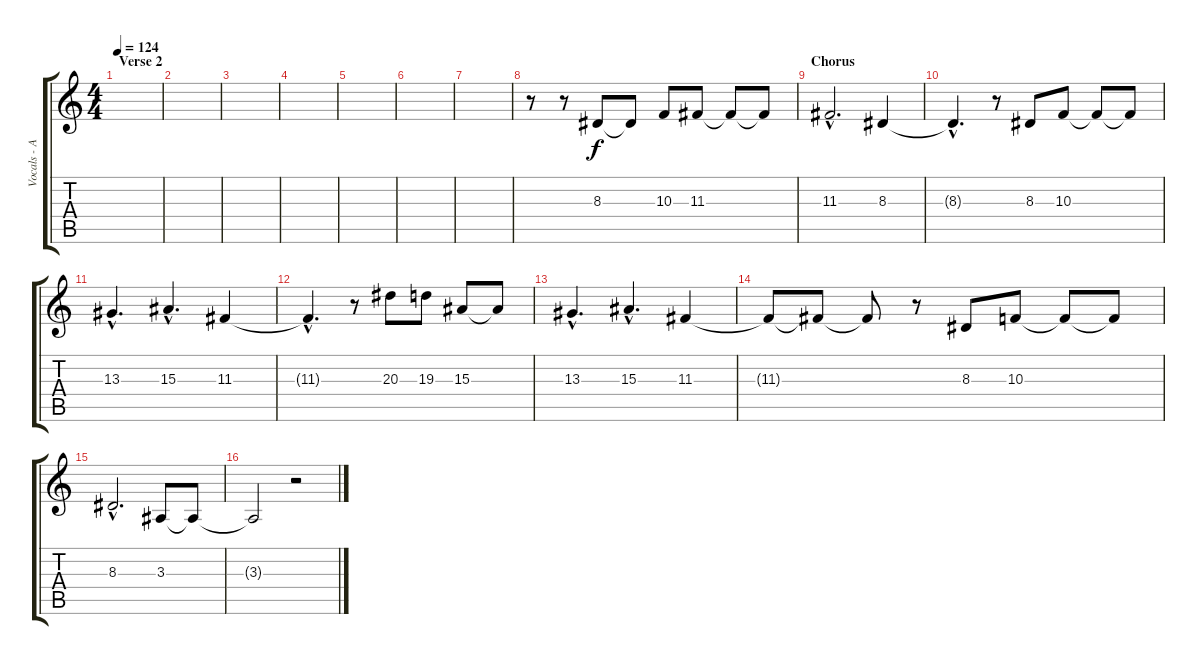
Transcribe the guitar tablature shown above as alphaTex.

\track ("Vocals - Amy Lee" "Vocals - A") {instrument flute}
\staff {score tabs}
\tuning (E4 B3 G3 D3 A2 E2) {hide}
\ts (4 4)
\section ("" "Verse 2")
\tempo 124
\clef g2
\ks c
|
|
|
|
|
|
|
r.8 r.8 8.3.8 8.3{t}.8 10.3.8 11.3.8 11.3{t}.8 11.3{t}.8 |
\section ("" "Chorus")
11.3{hac}.2{d} 8.3.4 |
8.3{hac t}.4{d} r.8 8.3.8 10.3.8 10.3{t}.8 10.3{t}.8 |
13.3{hac}.4{d} 15.3{hac}.4{d} 11.3.4 |
11.3{hac t}.4{d} r.8 20.3.8 19.3.8 15.3.8 15.3{t}.8 |
13.3{hac}.4{d} 15.3{hac}.4{d} 11.3.4 |
11.3{t}.8 11.3{t}.8 11.3{t}.8 r.8 8.3.8 10.3.8 10.3{t}.8 10.3{t}.8 |
8.3{hac}.2{d} 3.3.8 3.3{t}.8 |
3.3{t}.2 r.2
